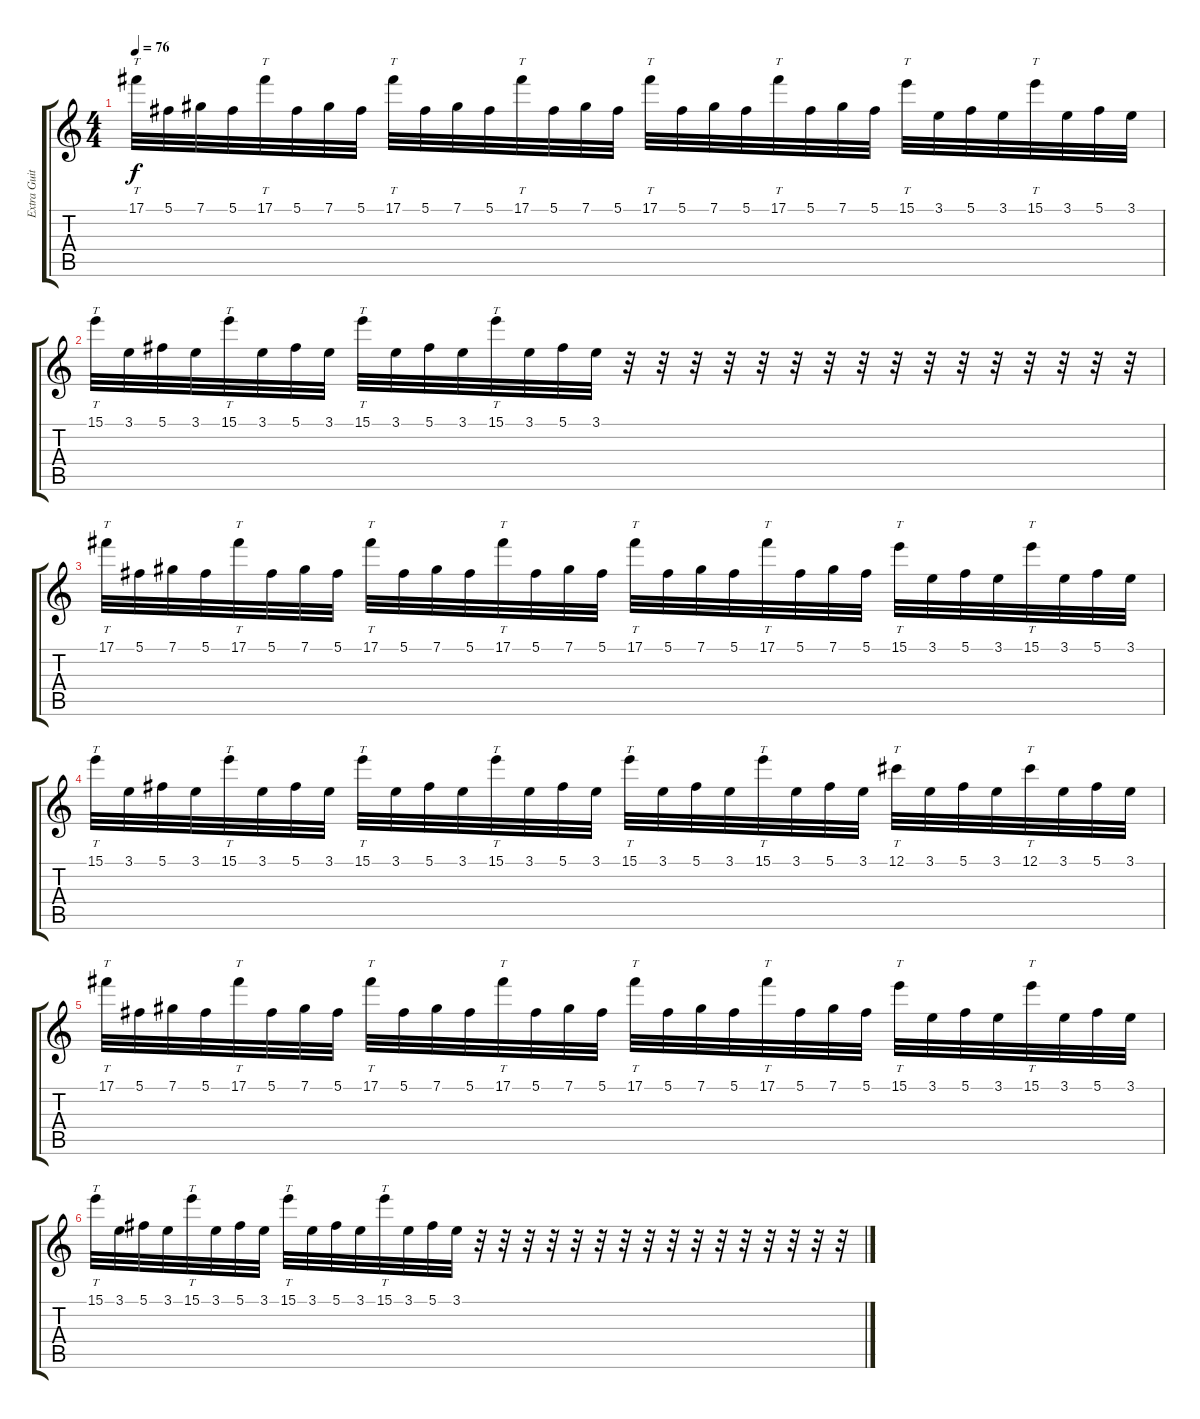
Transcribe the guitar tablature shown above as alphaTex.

\track ("Extra Guitar" "Extra Guit") {instrument distortionguitar}
\staff {score tabs}
\tuning (Db4 Ab3 E3 B2 Gb2 B1) {hide}
\ts (4 4)
\tempo 76
\clef g2
\ks c
17.1.32{tt dy f} 5.1.32 7.1.32 5.1.32 17.1.32{tt} 5.1.32 7.1.32 5.1.32 17.1.32{tt} 5.1.32 7.1.32 5.1.32 17.1.32{tt} 5.1.32 7.1.32 5.1.32 17.1.32{tt} 5.1.32 7.1.32 5.1.32 17.1.32{tt} 5.1.32 7.1.32 5.1.32 15.1.32{tt} 3.1.32 5.1.32 3.1.32 15.1.32{tt} 3.1.32 5.1.32 3.1.32 |
15.1.32{tt} 3.1.32 5.1.32 3.1.32 15.1.32{tt} 3.1.32 5.1.32 3.1.32 15.1.32{tt} 3.1.32 5.1.32 3.1.32 15.1.32{tt} 3.1.32 5.1.32 3.1.32 r.32 r.32 r.32 r.32 r.32 r.32 r.32 r.32 r.32 r.32 r.32 r.32 r.32 r.32 r.32 r.32 |
17.1.32{tt} 5.1.32 7.1.32 5.1.32 17.1.32{tt} 5.1.32 7.1.32 5.1.32 17.1.32{tt} 5.1.32 7.1.32 5.1.32 17.1.32{tt} 5.1.32 7.1.32 5.1.32 17.1.32{tt} 5.1.32 7.1.32 5.1.32 17.1.32{tt} 5.1.32 7.1.32 5.1.32 15.1.32{tt} 3.1.32 5.1.32 3.1.32 15.1.32{tt} 3.1.32 5.1.32 3.1.32 |
15.1.32{tt} 3.1.32 5.1.32 3.1.32 15.1.32{tt} 3.1.32 5.1.32 3.1.32 15.1.32{tt} 3.1.32 5.1.32 3.1.32 15.1.32{tt} 3.1.32 5.1.32 3.1.32 15.1.32{tt} 3.1.32 5.1.32 3.1.32 15.1.32{tt} 3.1.32 5.1.32 3.1.32 12.1.32{tt} 3.1.32 5.1.32 3.1.32 12.1.32{tt} 3.1.32 5.1.32 3.1.32 |
17.1.32{tt} 5.1.32 7.1.32 5.1.32 17.1.32{tt} 5.1.32 7.1.32 5.1.32 17.1.32{tt} 5.1.32 7.1.32 5.1.32 17.1.32{tt} 5.1.32 7.1.32 5.1.32 17.1.32{tt} 5.1.32 7.1.32 5.1.32 17.1.32{tt} 5.1.32 7.1.32 5.1.32 15.1.32{tt} 3.1.32 5.1.32 3.1.32 15.1.32{tt} 3.1.32 5.1.32 3.1.32 |
15.1.32{tt} 3.1.32 5.1.32 3.1.32 15.1.32{tt} 3.1.32 5.1.32 3.1.32 15.1.32{tt} 3.1.32 5.1.32 3.1.32 15.1.32{tt} 3.1.32 5.1.32 3.1.32 r.32 r.32 r.32 r.32 r.32 r.32 r.32 r.32 r.32 r.32 r.32 r.32 r.32 r.32 r.32 r.32
